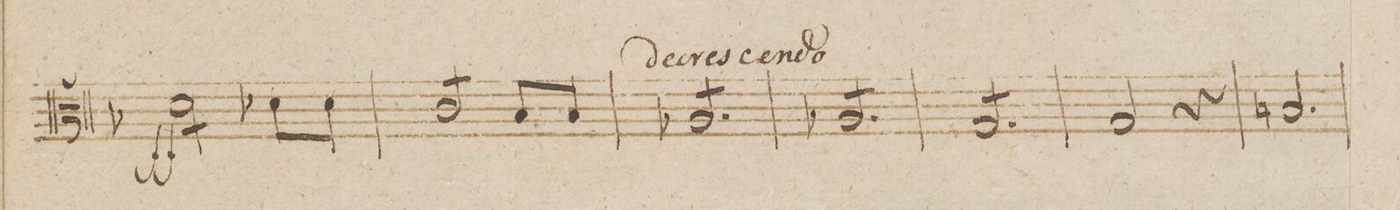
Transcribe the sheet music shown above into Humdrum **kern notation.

**kern	**dynam
*I"Viola.	*
*clefC3	*
*k[b-]	*
*met(c|)	*
*M3/4	*
*tremolo	*
8d\L	ff
8d\	.
8d\	.
8d\J	.
*Xtremolo	*
8d-X\L	.
8d-\J	.
=152	=152
*tremolo	*
8c/L	.
8c/	.
8c/	.
8c/J	.
*Xtremolo	*
8B-/L	.
8B-/J	.
=153	=153
*tremolo	*
8A-X/L	>
8A-X/	.
8A-X/	.
8A-X/	.
8A-X/	.
8A-X/J	.
=154	=154
8A-X/L	.
8A-X/	.
8A-X/	.
8A-X/	.
8A-X/	.
8A-X/J	.
=155	=155
8G/L	.
8G/	.
8G/	.
8G/	.
8G/	.
8G/J	.
*Xtremolo	*
=156	=156
2G/	.
4r	.
=157	=157
2.Bn/	.
=158	=158
*-	*-
